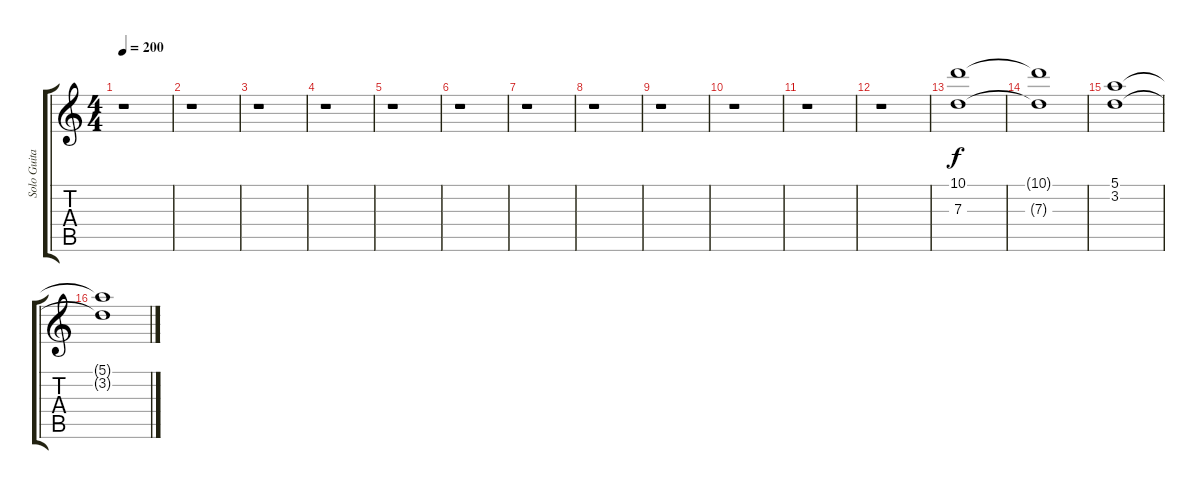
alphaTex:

\track ("Solo Guitar" "Solo Guita") {instrument overdrivenguitar}
\staff {score tabs}
\tuning (E4 B3 G3 D3 A2 E2) {hide}
\ts (4 4)
\tempo 200
\clef g2
\ks c
r.1{dy f} |
r.1 |
r.1 |
r.1 |
r.1 |
r.1 |
r.1 |
r.1 |
r.1 |
r.1 |
r.1 |
r.1 |
(10.1 7.3).1 |
(10.1{t} 7.3{t}).1 |
(5.1 3.2).1{volume 15} |
(5.1{t} 3.2{t}).1
